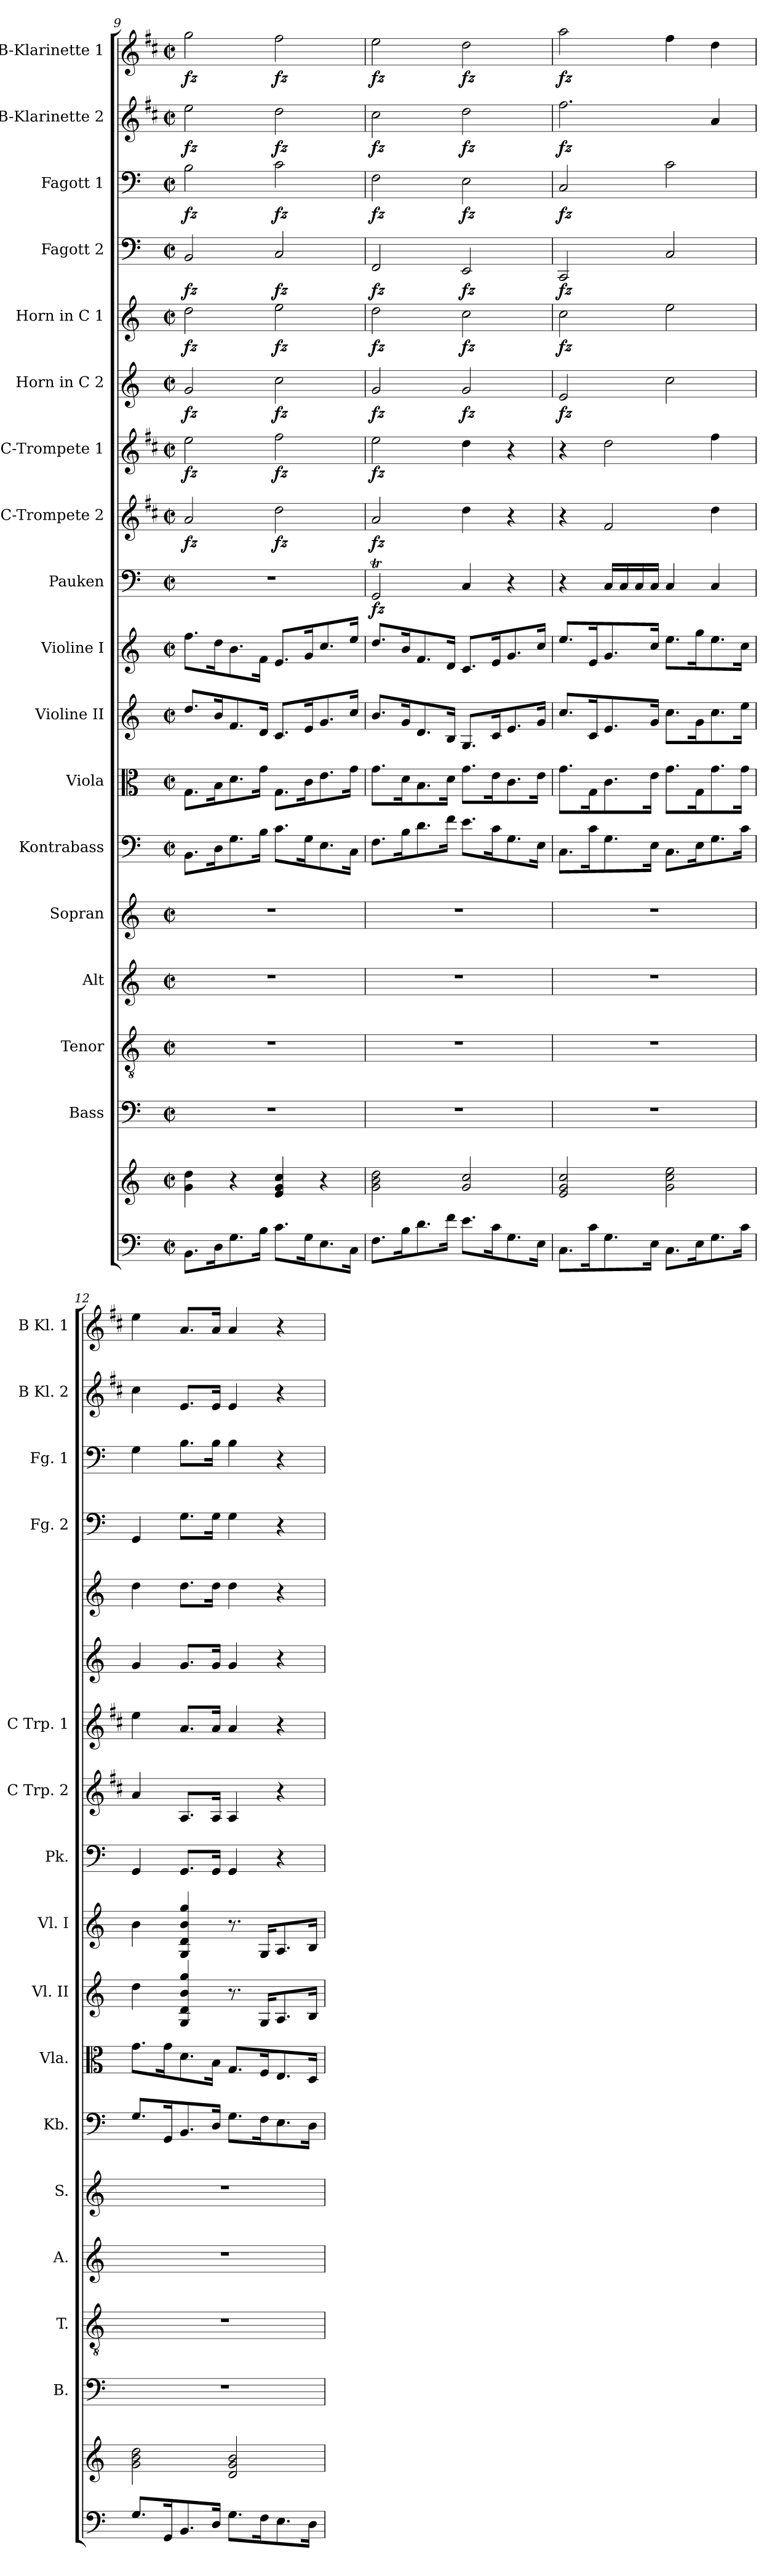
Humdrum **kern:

**kern	**kern	**kern	**kern	**kern	**kern	**kern	**kern	**kern	**kern	**kern	**dynam	**kern	**dynam	**kern	**dynam	**kern	**dynam	**kern	**dynam	**kern	**dynam	**kern	**dynam	**kern	**dynam	**kern	**dynam
*part18	*part18	*part17	*part16	*part15	*part14	*part13	*part12	*part11	*part10	*part9	*part9	*part8	*part8	*part7	*part7	*part6	*part6	*part5	*part5	*part4	*part4	*part3	*part3	*part2	*part2	*part1	*part1
*staff19	*staff18	*staff17	*staff16	*staff15	*staff14	*staff13	*staff12	*staff11	*staff10	*staff9	*staff9	*staff8	*staff8	*staff7	*staff7	*staff6	*staff6	*staff5	*staff5	*staff4	*staff4	*staff3	*staff3	*staff2	*staff2	*staff1	*staff1
*	*	*I"Bass	*I"Tenor	*I"Alt	*I"Sopran	*I"Kontrabass	*I"Viola	*I"Violine II	*I"Violine I	*I"Pauken	*	*I"C-Trompete 2	*	*I"C-Trompete 1	*	*I"Horn in C 2	*	*I"Horn in C 1	*	*I"Fagott 2	*	*I"Fagott 1	*	*I"B-Klarinette 2	*	*I"B-Klarinette 1	*
*	*	*I'B.	*I'T.	*I'A.	*I'S.	*I'Kb.	*I'Vla.	*I'Vl. II	*I'Vl. I	*I'Pk.	*	*I'C Trp. 2	*	*I'C Trp. 1	*	*	*	*	*	*I'Fg. 2	*	*I'Fg. 1	*	*I'B Kl. 2	*	*I'B Kl. 1	*
*clefF4	*clefG2	*clefF4	*clefGv2	*clefG2	*clefG2	*clefF4	*clefC3	*clefG2	*clefG2	*clefF4	*	*clefG2	*	*clefG2	*	*clefG2	*	*clefG2	*	*clefF4	*	*clefF4	*	*clefG2	*	*clefG2	*
*	*	*	*	*	*	*ITrd7c12	*	*	*	*	*	*ITrd1c2	*	*ITrd1c2	*	*ITrd7c12	*	*ITrd7c12	*	*	*	*	*	*ITrd1c2	*	*ITrd1c2	*
*k[]	*k[]	*k[]	*k[]	*k[]	*k[]	*k[]	*k[]	*k[]	*k[]	*k[]	*	*k[]	*	*k[]	*	*k[]	*	*k[]	*	*k[]	*	*k[]	*	*k[]	*	*k[]	*
*C:	*C:	*C:	*C:	*C:	*C:	*C:	*C:	*C:	*C:	*C:	*	*C:	*	*C:	*	*C:	*	*C:	*	*C:	*	*C:	*	*C:	*	*C:	*
*M2/2	*M2/2	*M2/2	*M2/2	*M2/2	*M2/2	*M2/2	*M2/2	*M2/2	*M2/2	*M2/2	*	*M2/2	*	*M2/2	*	*M2/2	*	*M2/2	*	*M2/2	*	*M2/2	*	*M2/2	*	*M2/2	*
*met(c|)	*met(c|)	*met(c|)	*met(c|)	*met(c|)	*met(c|)	*met(c|)	*met(c|)	*met(c|)	*met(c|)	*met(c|)	*	*met(c|)	*	*met(c|)	*	*met(c|)	*	*met(c|)	*	*met(c|)	*	*met(c|)	*	*met(c|)	*	*met(c|)	*
=9	=9	=9	=9	=9	=9	=9	=9	=9	=9	=9	=9	=9	=9	=9	=9	=9	=9	=9	=9	=9	=9	=9	=9	=9	=9	=9	=9
!	!	!	!	!	!	!	!	!	!	!	!	!	!LO:DY:b	!	!LO:DY:b	!	!LO:DY:b	!	!LO:DY:b	!	!LO:DY:b	!	!LO:DY:b	!	!LO:DY:b	!	!LO:DY:b
8.BB\L	4g\ 4dd\	1r	1r	1r	1r	8.BBB\L	8.G\L	8.dd/L	8.ff\L	1r	.	2g/	fz	2dd\	fz	2G/	fz	2d\	fz	2BB/	fz	2B\	fz	2dd\	fz	2ff\	fz
16D\k	.	.	.	.	.	16DD\k	16B\k	16b/k	16dd\k	.	.	.	.	.	.	.	.	.	.	.	.	.	.	.	.	.	.
8.G\	4r	.	.	.	.	8.GG\	8.d\	8.f/	8.b\	.	.	.	.	.	.	.	.	.	.	.	.	.	.	.	.	.	.
16B\Jk	.	.	.	.	.	16BB\Jk	16g\Jk	16d/Jk	16f\Jk	.	.	.	.	.	.	.	.	.	.	.	.	.	.	.	.	.	.
!	!	!	!	!	!	!	!	!	!	!	!	!	!LO:DY:b	!	!LO:DY:b	!	!LO:DY:b	!	!LO:DY:b	!	!LO:DY:b	!	!LO:DY:b	!	!LO:DY:b	!	!LO:DY:b
8.c\L	4e/ 4g/ 4cc/	.	.	.	.	8.C\L	8.G\L	8.c/L	8.e/L	.	.	2cc\	fz	2ee\	fz	2c\	fz	2e\	fz	2C/	fz	2c\	fz	2cc\	fz	2ee\	fz
16G\k	.	.	.	.	.	16GG\k	16c\k	16e/k	16g/k	.	.	.	.	.	.	.	.	.	.	.	.	.	.	.	.	.	.
8.E\	4r	.	.	.	.	8.EE\	8.e\	8.g/	8.cc/	.	.	.	.	.	.	.	.	.	.	.	.	.	.	.	.	.	.
16C\Jk	.	.	.	.	.	16CC\Jk	16g\Jk	16cc/Jk	16ee/Jk	.	.	.	.	.	.	.	.	.	.	.	.	.	.	.	.	.	.
=10	=10	=10	=10	=10	=10	=10	=10	=10	=10	=10	=10	=10	=10	=10	=10	=10	=10	=10	=10	=10	=10	=10	=10	=10	=10	=10	=10
!	!	!	!	!	!	!	!	!	!	!	!LO:DY:b	!	!LO:DY:b	!	!LO:DY:b	!	!LO:DY:b	!	!LO:DY:b	!	!LO:DY:b	!	!LO:DY:b	!	!LO:DY:b	!	!LO:DY:b
8.F\L	2g\ 2b\ 2dd\	1r	1r	1r	1r	8.FF\L	8.g\L	8.b/L	8.dd/L	2GGT/	fz	2g/	fz	2dd\	fz	2G/	fz	2d\	fz	2FF/	fz	2F\	fz	2b\	fz	2dd\	fz
16B\k	.	.	.	.	.	16BB\k	16d\k	16g/k	16b/k	.	.	.	.	.	.	.	.	.	.	.	.	.	.	.	.	.	.
8.d\	.	.	.	.	.	8.D\	8.B\	8.d/	8.f/	.	.	.	.	.	.	.	.	.	.	.	.	.	.	.	.	.	.
16f\Jk	.	.	.	.	.	16F\Jk	16d\Jk	16B/Jk	16d/Jk	.	.	.	.	.	.	.	.	.	.	.	.	.	.	.	.	.	.
!	!	!	!	!	!	!	!	!	!	!	!	!	!	!	!	!	!LO:DY:b	!	!LO:DY:b	!	!LO:DY:b	!	!LO:DY:b	!	!LO:DY:b	!	!LO:DY:b
8.e\L	2g/ 2cc/	.	.	.	.	8.E\L	8.g\L	8.G/L	8.c/L	4C/	.	4cc\	.	4cc\	.	2G/	fz	2c\	fz	2EE/	fz	2E\	fz	2cc\	fz	2cc\	fz
16c\k	.	.	.	.	.	16C\k	16e\k	16c/k	16e/k	.	.	.	.	.	.	.	.	.	.	.	.	.	.	.	.	.	.
8.G\	.	.	.	.	.	8.GG\	8.c\	8.e/	8.g/	4r	.	4r	.	4r	.	.	.	.	.	.	.	.	.	.	.	.	.
16E\Jk	.	.	.	.	.	16EE\Jk	16e\Jk	16g/Jk	16cc/Jk	.	.	.	.	.	.	.	.	.	.	.	.	.	.	.	.	.	.
=11	=11	=11	=11	=11	=11	=11	=11	=11	=11	=11	=11	=11	=11	=11	=11	=11	=11	=11	=11	=11	=11	=11	=11	=11	=11	=11	=11
!	!	!	!	!	!	!	!	!	!	!	!	!	!	!	!	!	!LO:DY:b	!	!LO:DY:b	!	!LO:DY:b	!	!LO:DY:b	!	!LO:DY:b	!	!LO:DY:b
8.C\L	2e/ 2g/ 2cc/	1r	1r	1r	1r	8.CC\L	8.g\L	8.cc/L	8.ee/L	4r	.	4r	.	4r	.	2E/	fz	2c\	fz	2CC/	fz	2C/	fz	2.ee\	fz	2gg\	fz
16c\k	.	.	.	.	.	16C\k	16G\k	16c/k	16e/k	.	.	.	.	.	.	.	.	.	.	.	.	.	.	.	.	.	.
8.G\	.	.	.	.	.	8.GG\	8.c\	8.e/	8.g/	16C/LL	.	2e/	.	2cc\	.	.	.	.	.	.	.	.	.	.	.	.	.
.	.	.	.	.	.	.	.	.	.	16C/	.	.	.	.	.	.	.	.	.	.	.	.	.	.	.	.	.
.	.	.	.	.	.	.	.	.	.	16C/	.	.	.	.	.	.	.	.	.	.	.	.	.	.	.	.	.
16E\Jk	.	.	.	.	.	16EE\Jk	16e\Jk	16g/Jk	16cc/Jk	16C/JJ	.	.	.	.	.	.	.	.	.	.	.	.	.	.	.	.	.
8.C\L	2g\ 2cc\ 2ee\	.	.	.	.	8.CC\L	8.g\L	8.cc\L	8.ee\L	4C/	.	.	.	.	.	2c\	.	2e\	.	2C/	.	2c\	.	.	.	4ee\	.
16E\k	.	.	.	.	.	16EE\k	16G\k	16g\k	16gg\k	.	.	.	.	.	.	.	.	.	.	.	.	.	.	.	.	.	.
8.G\	.	.	.	.	.	8.GG\	8.g\	8.cc\	8.ee\	4C/	.	4cc\	.	4ee\	.	.	.	.	.	.	.	.	.	4g/	.	4cc\	.
16c\Jk	.	.	.	.	.	16C\Jk	16g\Jk	16ee\Jk	16cc\Jk	.	.	.	.	.	.	.	.	.	.	.	.	.	.	.	.	.	.
!!LO:PB:g=z
=12	=12	=12	=12	=12	=12	=12	=12	=12	=12	=12	=12	=12	=12	=12	=12	=12	=12	=12	=12	=12	=12	=12	=12	=12	=12	=12	=12
8.G/L	2g\ 2b\ 2dd\	1r	1r	1r	1r	8.GG/L	8.g\L	4dd\	4b\	4GG/	.	4g/	.	4dd\	.	4G/	.	4d\	.	4GG/	.	4G\	.	4b\	.	4dd\	.
16GG/k	.	.	.	.	.	16GGG/k	16g\k	.	.	.	.	.	.	.	.	.	.	.	.	.	.	.	.	.	.	.	.
8.BB/	.	.	.	.	.	8.BBB/	8.d\	4G/ 4d/ 4b/ 4gg/	4G/ 4d/ 4b/ 4gg/	8.GG/L	.	8.G/L	.	8.g/L	.	8.G/L	.	8.d\L	.	8.G\L	.	8.B\L	.	8.d/L	.	8.g/L	.
16D/Jk	.	.	.	.	.	16DD/Jk	16B\Jk	.	.	16GG/Jk	.	16G/Jk	.	16g/Jk	.	16G/Jk	.	16d\Jk	.	16G\Jk	.	16B\Jk	.	16d/Jk	.	16g/Jk	.
8.G\L	2d/ 2g/ 2b/	.	.	.	.	8.GG\L	8.G/L	8.r	8.r	4GG/	.	4G/	.	4g/	.	4G/	.	4d\	.	4G\	.	4B\	.	4d/	.	4g/	.
16F\k	.	.	.	.	.	16FF\k	16F/k	16G/KL	16G/KL	.	.	.	.	.	.	.	.	.	.	.	.	.	.	.	.	.	.
8.E\	.	.	.	.	.	8.EE\	8.E/	8.A/	8.A/	4r	.	4r	.	4r	.	4r	.	4r	.	4r	.	4r	.	4r	.	4r	.
16D\Jk	.	.	.	.	.	16DD\Jk	16D/Jk	16B/Jk	16B/Jk	.	.	.	.	.	.	.	.	.	.	.	.	.	.	.	.	.	.
=	=	=	=	=	=	=	=	=	=	=	=	=	=	=	=	=	=	=	=	=	=	=	=	=	=	=	=
*-	*-	*-	*-	*-	*-	*-	*-	*-	*-	*-	*-	*-	*-	*-	*-	*-	*-	*-	*-	*-	*-	*-	*-	*-	*-	*-	*-
